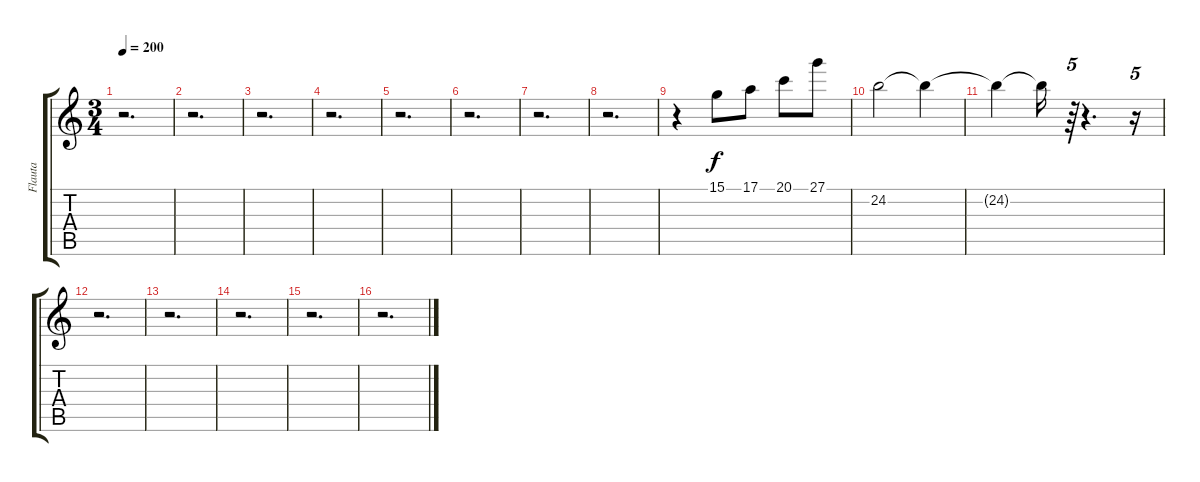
\track ("Flauta" "Flauta") {instrument ocarina}
\staff {score tabs}
\tuning (E4 B3 G3 D3 A2 E2) {hide}
\ts (3 4)
\tempo 200
\clef g2
\ks c
r.2{d dy f} |
r.2{d} |
r.2{d} |
r.2{d} |
r.2{d} |
r.2{d} |
r.2{d} |
r.2{d} |
r.4 15.1.8 17.1.8 20.1.8 27.1.8 |
24.2.2 24.2{t}.4 |
24.2{t}.4 24.2{t}.16 r.64{tu (5 4)} r.4{d} r.16{tu (5 4)} |
r.2{d} |
r.2{d} |
r.2{d} |
r.2{d} |
r.2{d}
